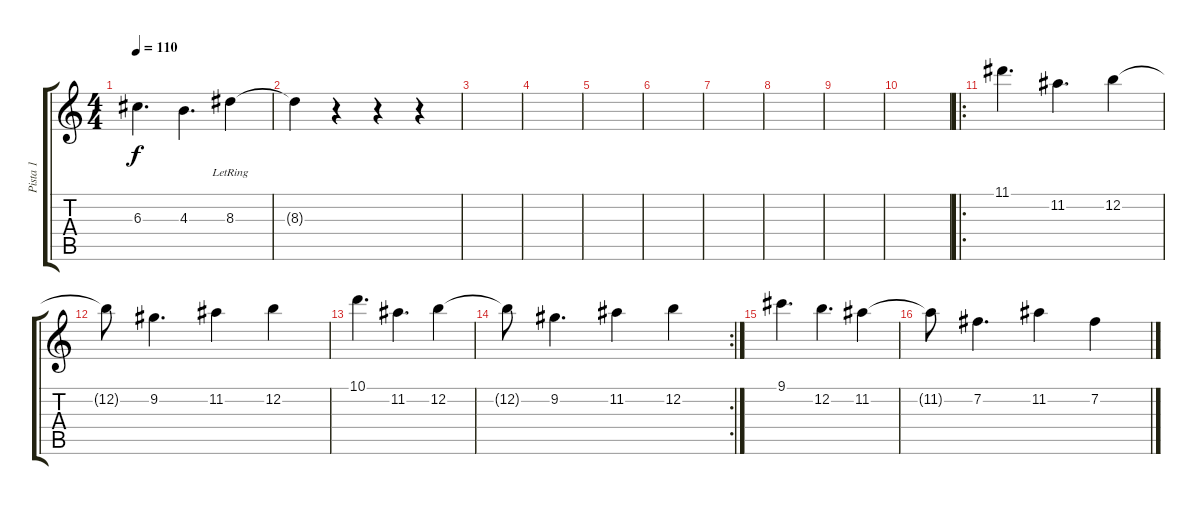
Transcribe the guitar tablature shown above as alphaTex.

\track ("Pista 1" "Pista 1") {instrument distortionguitar}
\staff {score tabs}
\tuning (E4 B3 G3 D3 A2 E2) {hide}
\ts (4 4)
\tempo 110
\clef g2
\ks c
6.3.4{d dy f} 4.3.4{d} 8.3{lr}.4 |
8.3{t}.4 r.4 r.4 r.4 |
|
|
|
|
|
|
|
|
\ro
11.1.4{d} 11.2.4{d} 12.2.4 |
12.2{t}.8 9.2.4{d} 11.2.4 12.2.4 |
10.1.4{d} 11.2.4{d} 12.2.4 |
\rc 2
12.2{t}.8 9.2.4{d} 11.2.4 12.2.4 |
9.1.4{d} 12.2.4{d} 11.2.4 |
11.2{t}.8 7.2.4{d} 11.2.4 7.2.4
